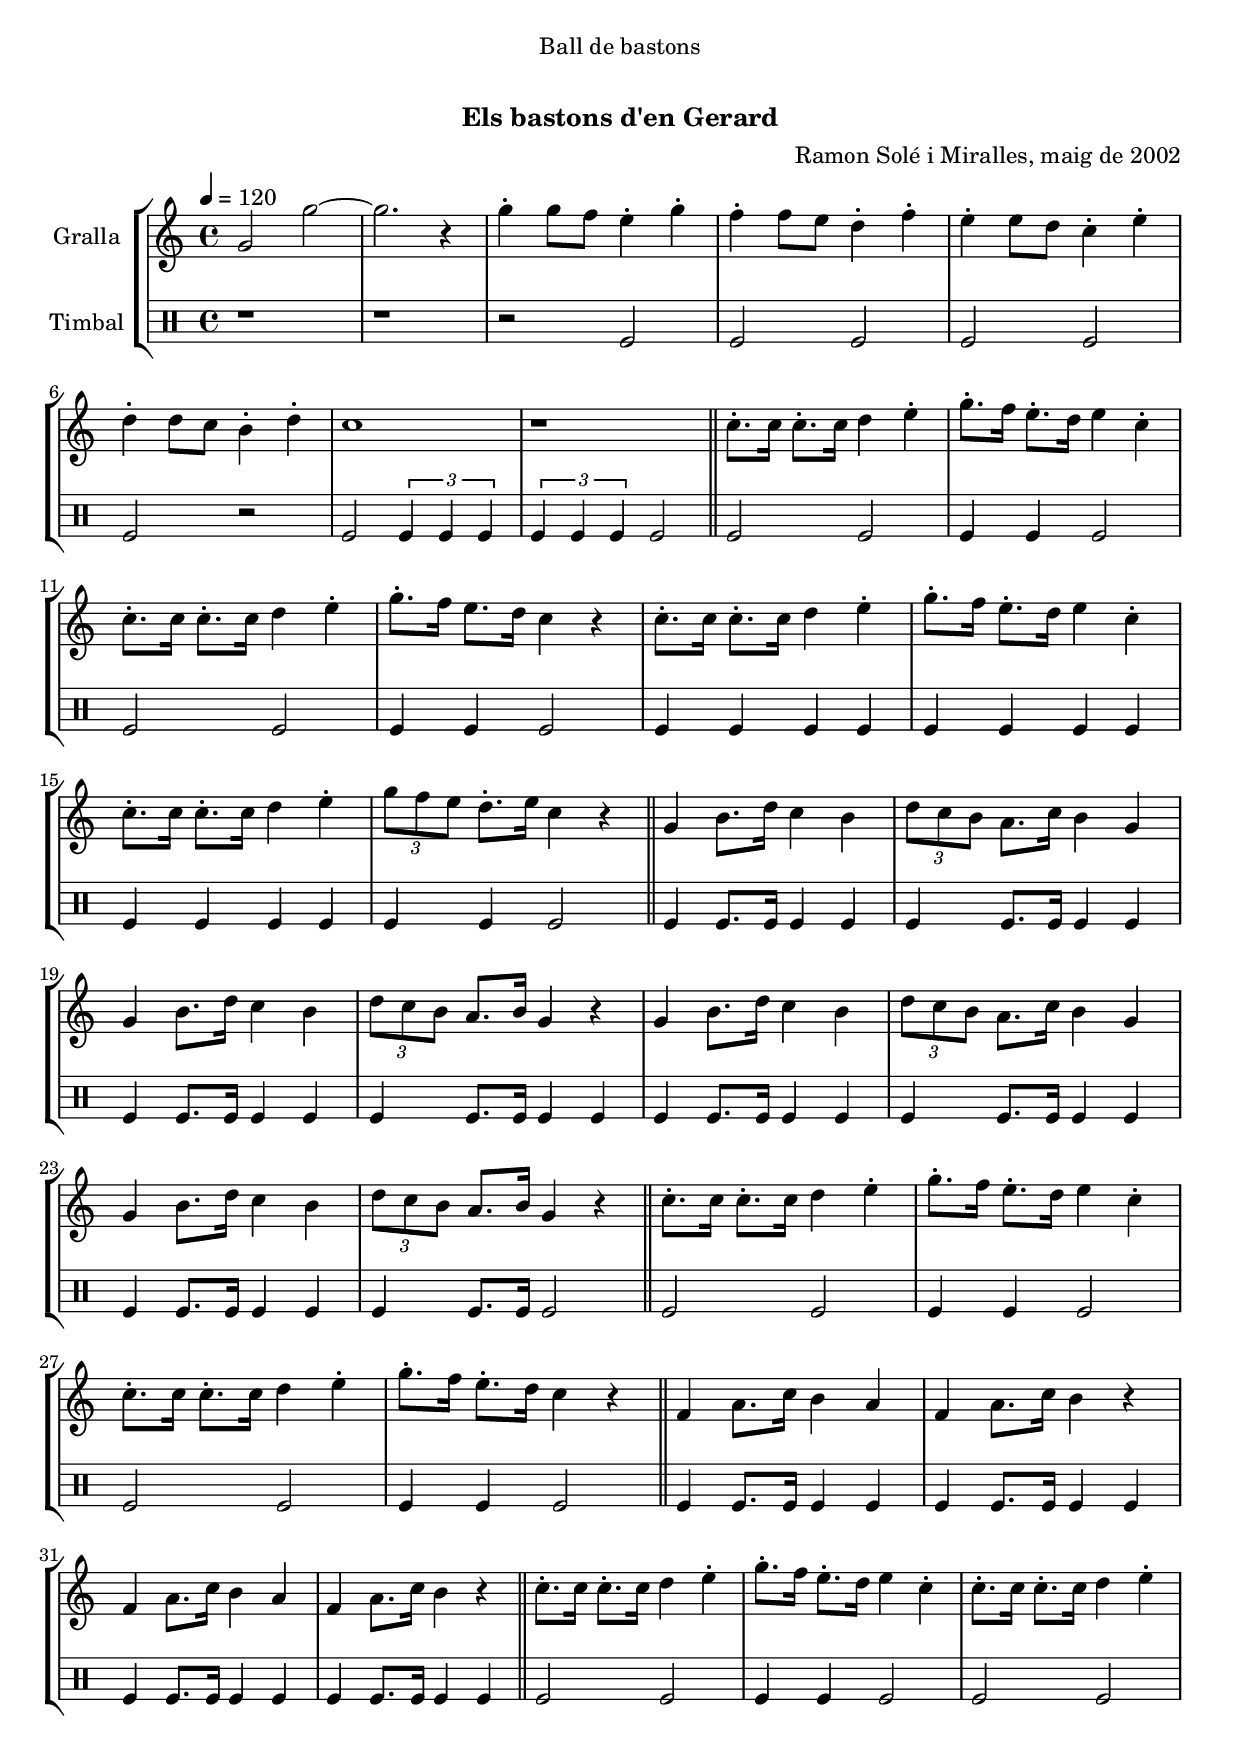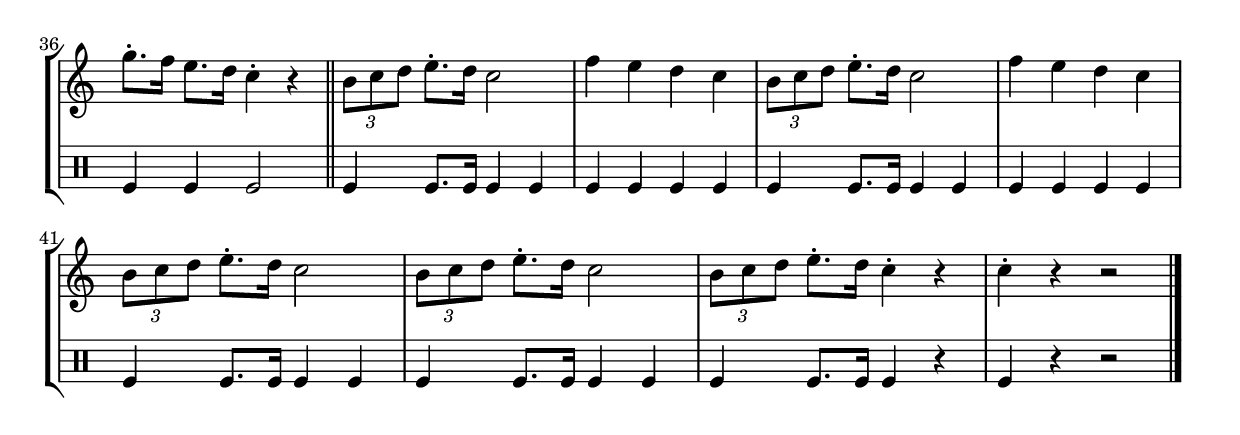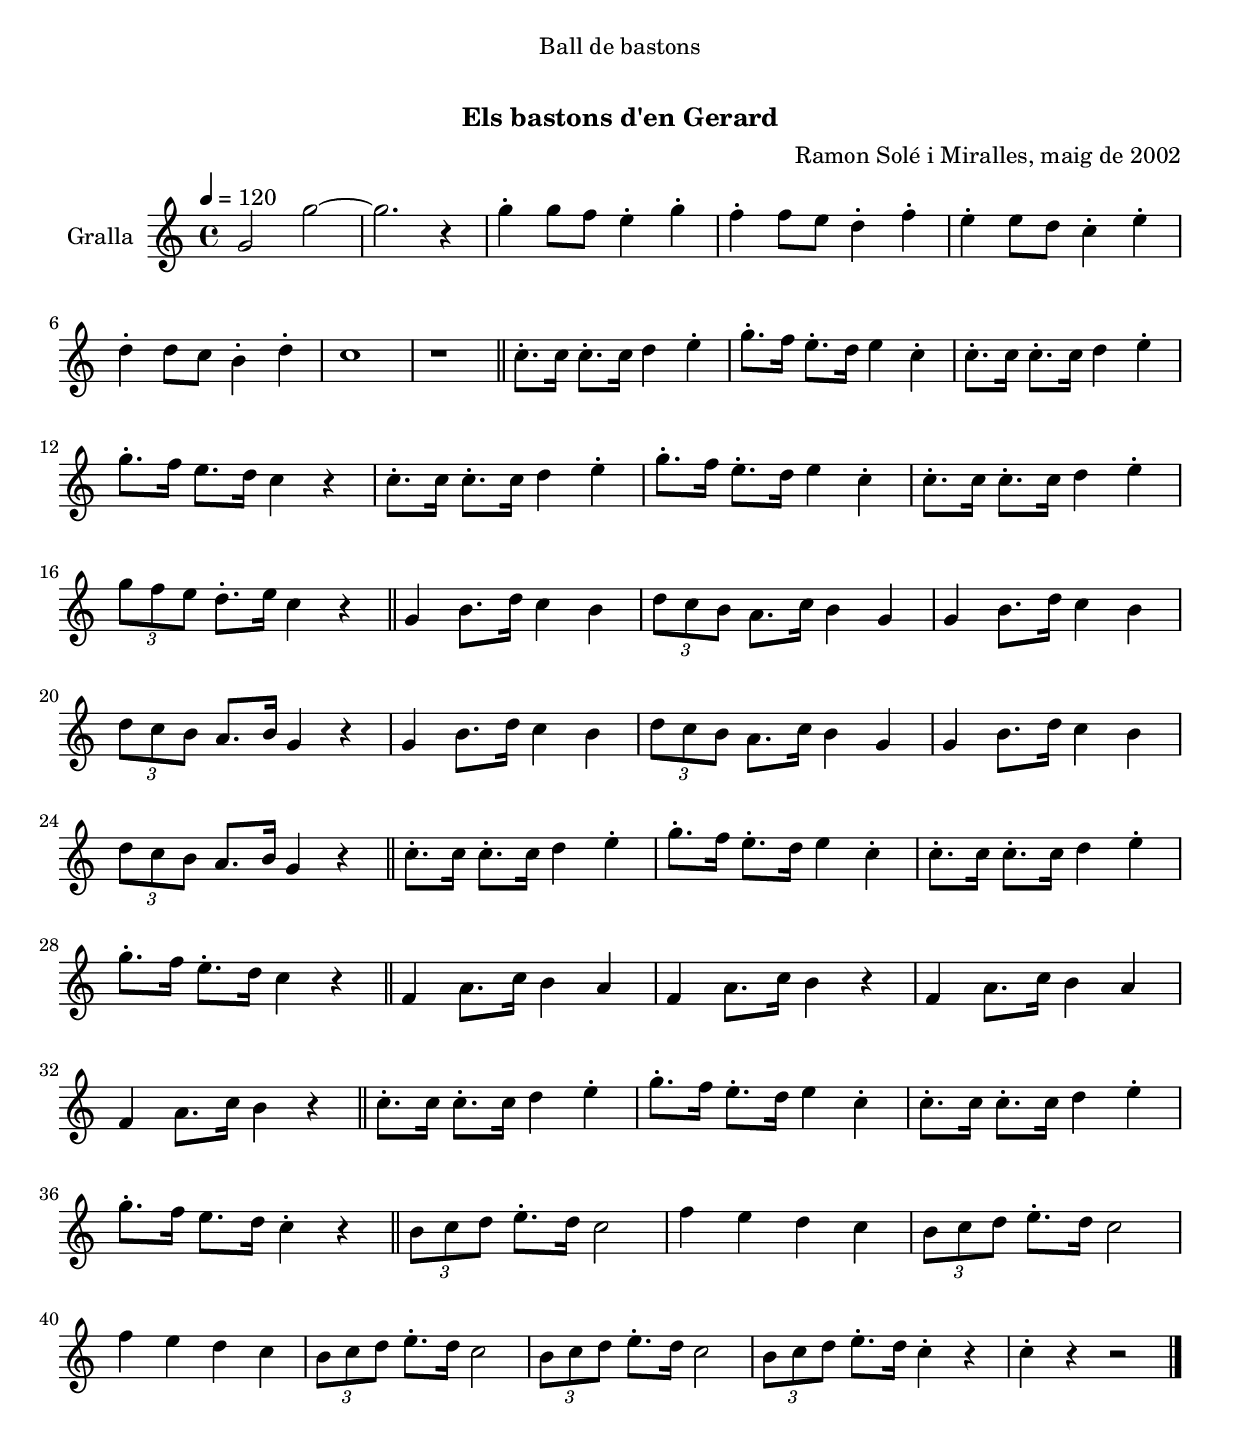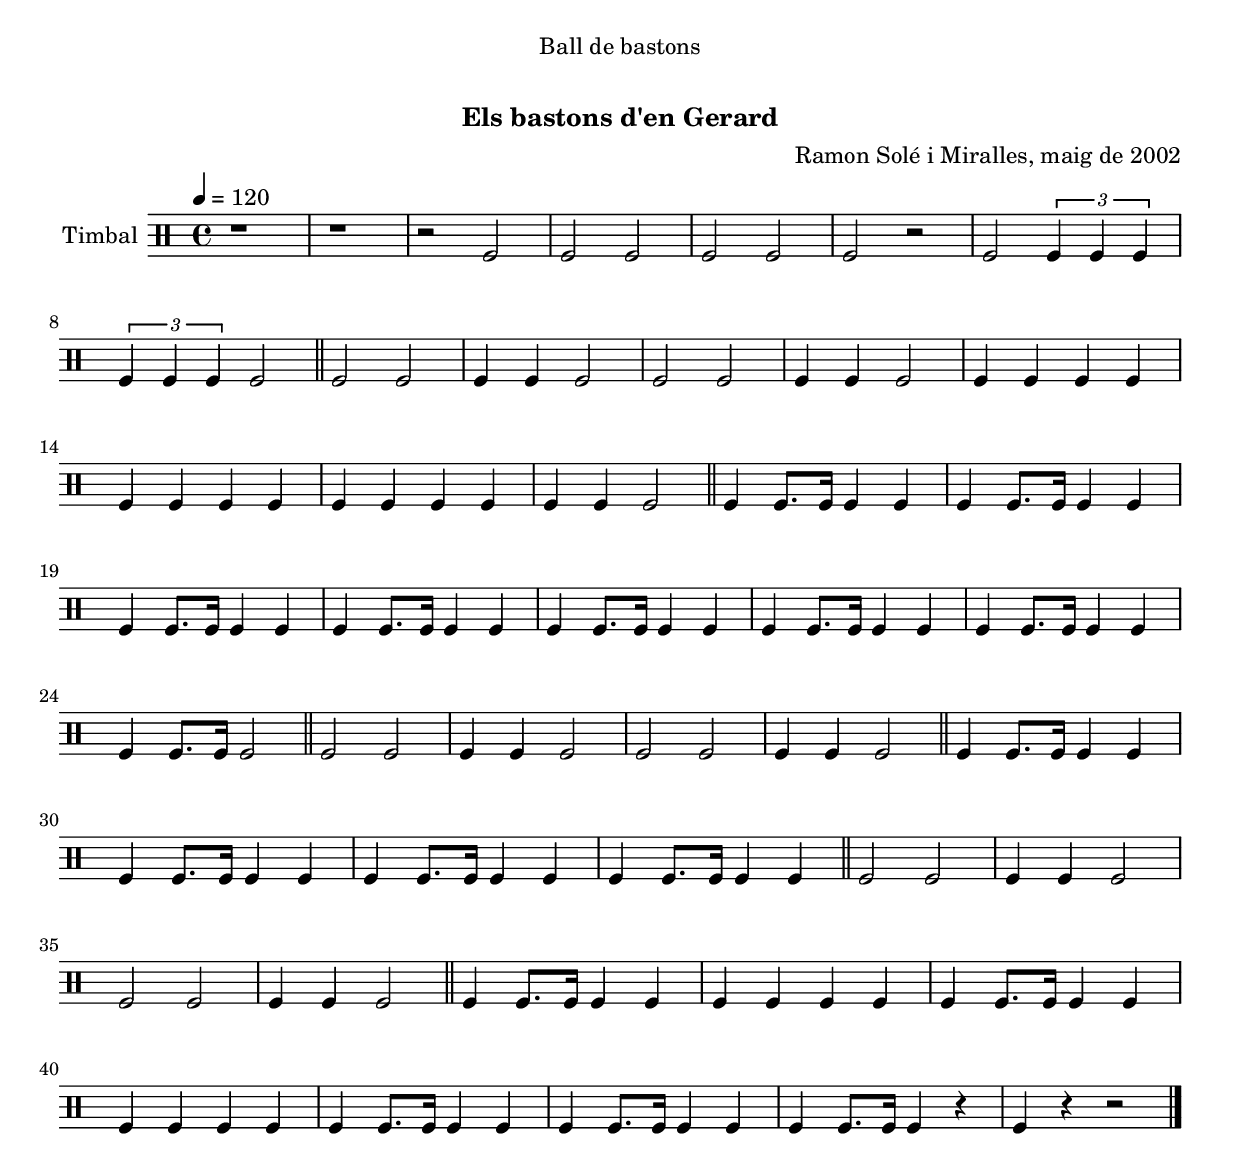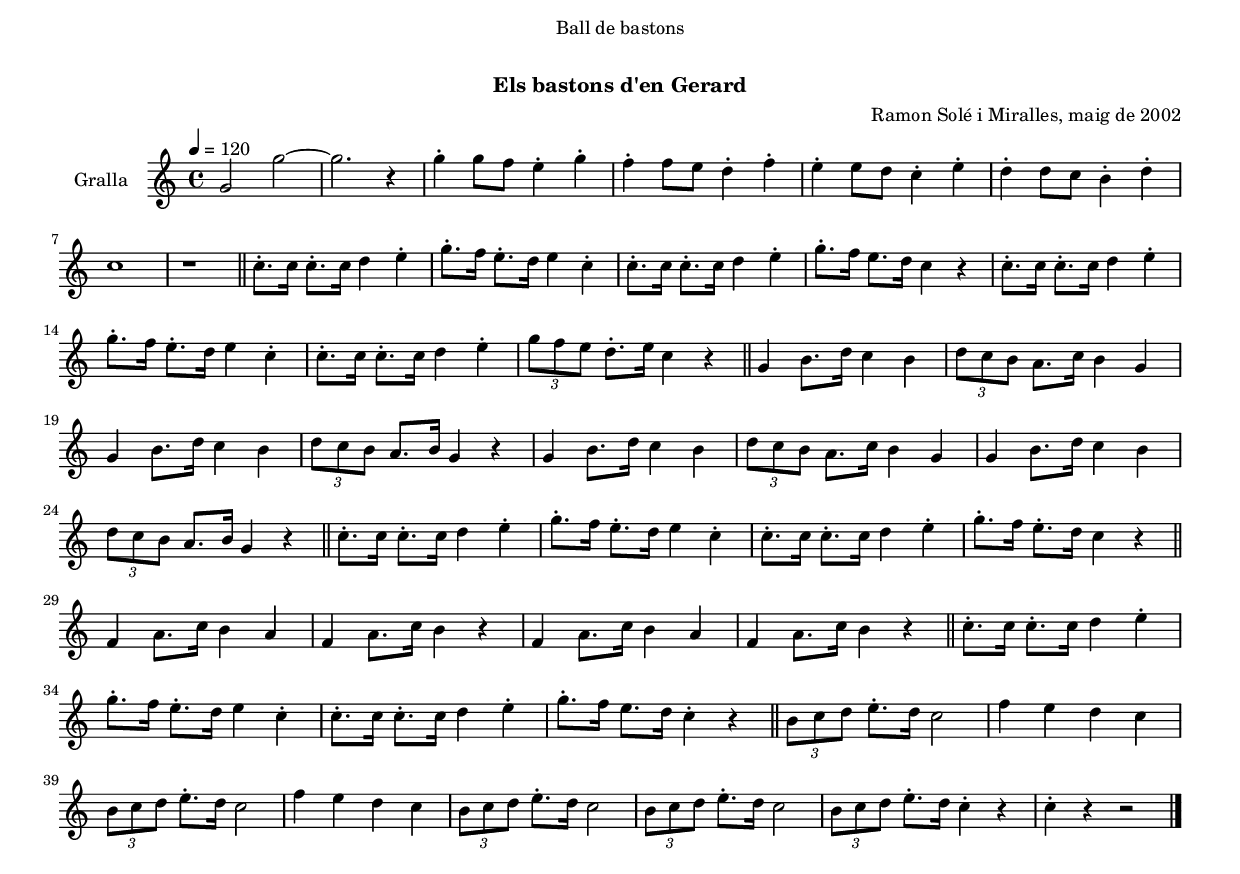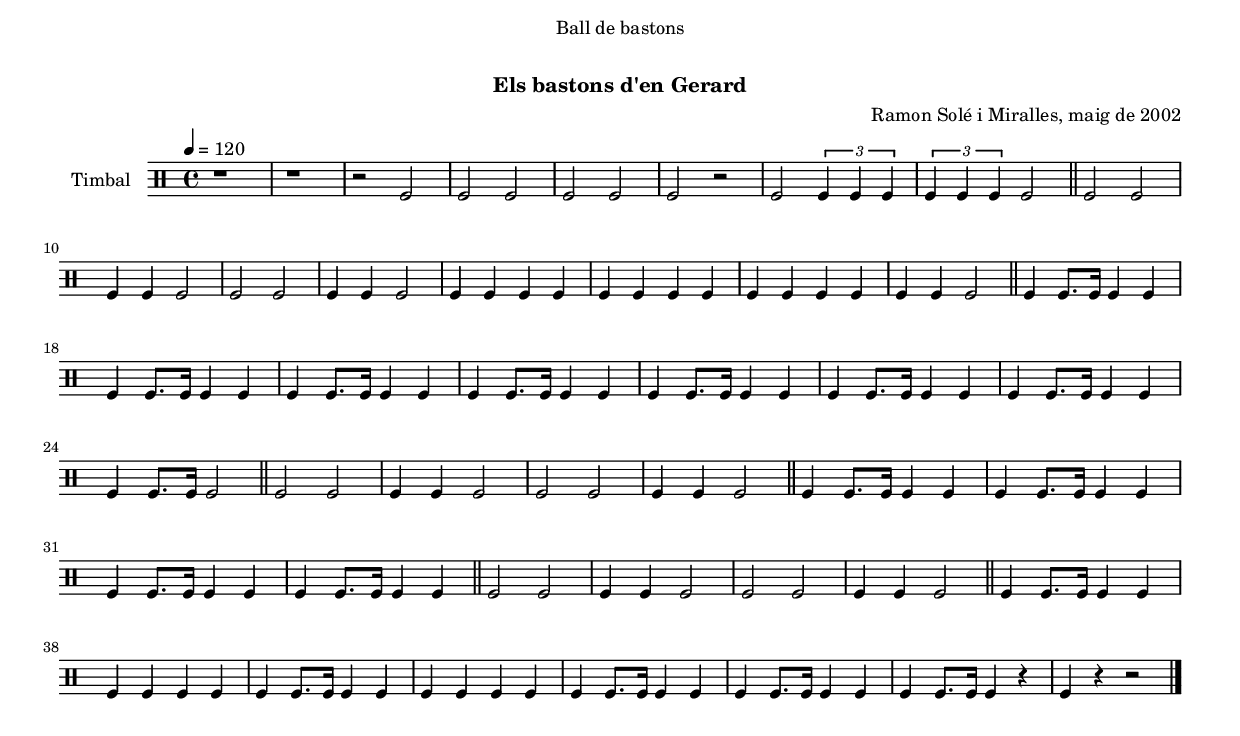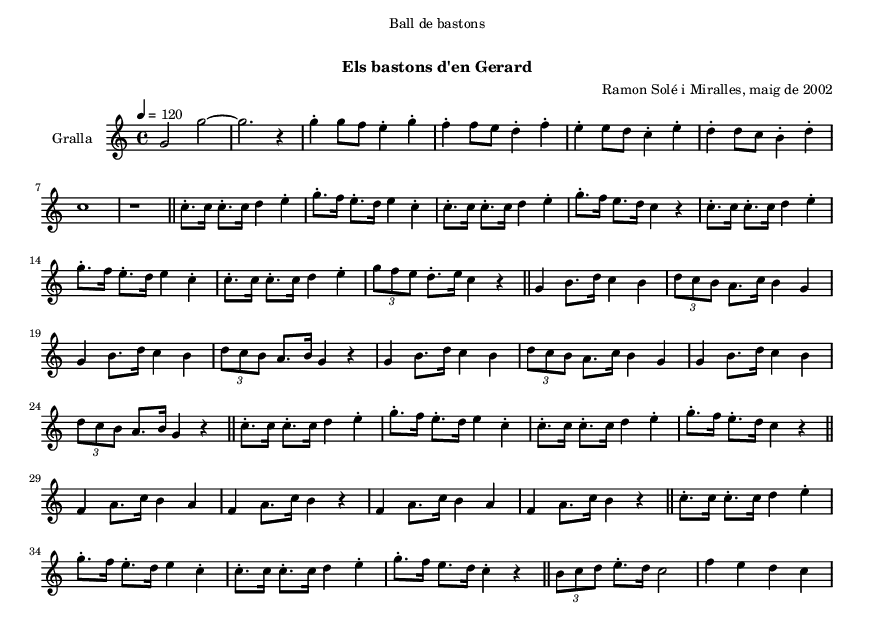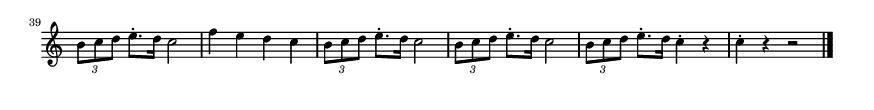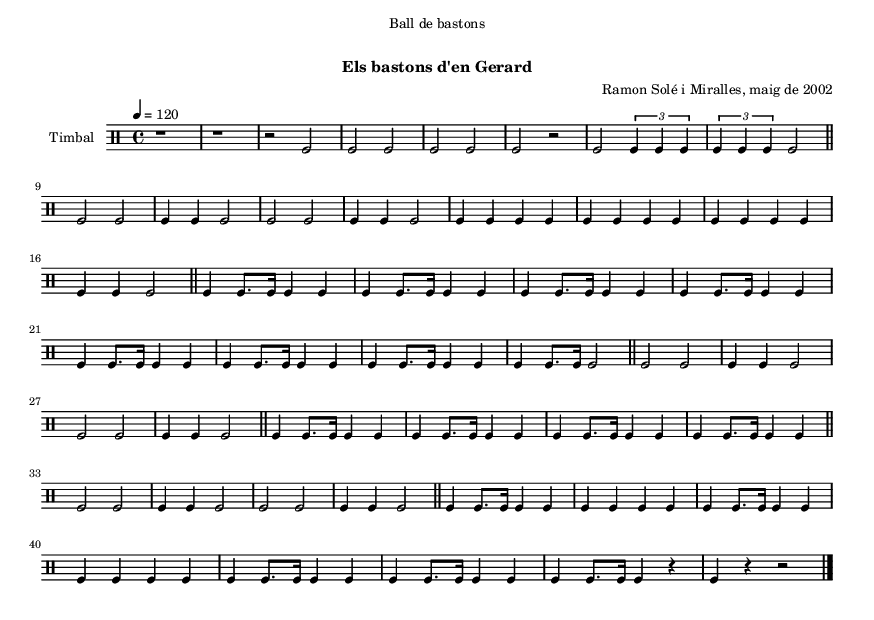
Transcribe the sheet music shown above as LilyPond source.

\version "2.16.0"

\header {
  dedication="Ball de bastons"
  title="   "
  subtitle="Els bastons d'en Gerard"
  subsubtitle=""
  poet=""
  meter=""
  piece=""
  composer="Ramon Solé i Miralles, maig de 2002"
  arranger=""
  opus=""
  instrument=""
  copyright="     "
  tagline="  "
}

liniaroAa =
\relative g'
{
  \tempo 4=120
  \clef treble
  \key c \major
  \time 4/4
  g2 g' ~  |
  g2. r4  |
  g4-. g8 f e4-. g-.  |
  f4-. f8 e d4-. f-.  |
  %05
  e4-. e8 d c4-. e-.  |
  d4-. d8 c b4-. d-.  |
  c1  |
  r1  \bar "||"
  c8.-. c16 c8.-. c16 d4 e-.  |
  %10
  g8.-. f16 e8.-. d16 e4 c-.  |
  c8.-. c16 c8.-. c16 d4 e-.  |
  g8.-. f16 e8. d16 c4 r  |
  c8.-. c16 c8.-. c16 d4 e-.  |
  g8.-. f16 e8.-. d16 e4 c-.  |
  %15
  c8.-. c16 c8.-. c16 d4 e-.  |
  \times 2/3 { g8 f e } d8.-. e16 c4 r  \bar "||"
  g4 b8. d16 c4 b  |
  \times 2/3 { d8 c b } a8. c16 b4 g  |
  g4 b8. d16 c4 b  |
  %20
  \times 2/3 { d8 c b } a8. b16 g4 r  |
  g4 b8. d16 c4 b  |
  \times 2/3 { d8 c b } a8. c16 b4 g  |
  g4 b8. d16 c4 b  |
  \times 2/3 { d8 c b } a8. b16 g4 r  \bar "||"
  %25
  c8.-. c16 c8.-. c16 d4 e-.  |
  g8.-. f16 e8.-. d16 e4 c-.  |
  c8.-. c16 c8.-. c16 d4 e-.  |
  g8.-. f16 e8.-. d16 c4 r  \bar "||"
  f,4 a8. c16 b4 a  |
  %30
  f4 a8. c16 b4 r  |
  f4 a8. c16 b4 a  |
  f4 a8. c16 b4 r  \bar "||"
  c8.-. c16 c8.-. c16 d4 e-.  |
  g8.-. f16 e8.-. d16 e4 c-.  |
  %35
  c8.-. c16 c8.-. c16 d4 e-.  |
  g8.-. f16 e8. d16 c4-. r  \bar "||"
  \times 2/3 { b8 c d } e8.-. d16 c2  |
  f4 e d c  |
  \times 2/3 { b8 c d } e8.-. d16 c2  |
  %40
  f4 e d c  |
  \times 2/3 { b8 c d } e8.-. d16 c2  |
  \times 2/3 { b8 c d } e8.-. d16 c2  |
  \times 2/3 { b8 c d } e8.-. d16 c4-. r  |
  c4-. r r2  \bar "|."
}

liniaroAb =
\drummode
{
  \tempo 4=120
  \time 4/4
  r1  |
  r1  |
  r2 tomfl  |
  tomfl2 tomfl  |
  %05
  tomfl2 tomfl  |
  tomfl2 r2  | % kompletite
  tomfl2 \times 2/3 { tomfl4 tomfl tomfl }  |
  \times 2/3 { tomfl4 tomfl tomfl } tomfl2  \bar "||"
  tomfl2 tomfl  |
  %10
  tomfl4 tomfl tomfl2  |
  tomfl2 tomfl  |
  tomfl4 tomfl tomfl2  |
  tomfl4 tomfl tomfl tomfl  |
  tomfl4 tomfl tomfl tomfl  |
  %15
  tomfl4 tomfl tomfl tomfl  |
  tomfl4 tomfl tomfl2  \bar "||"
  tomfl4 tomfl8. tomfl16 tomfl4 tomfl  |
  tomfl4 tomfl8. tomfl16 tomfl4 tomfl  |
  tomfl4 tomfl8. tomfl16 tomfl4 tomfl  |
  %20
  tomfl4 tomfl8. tomfl16 tomfl4 tomfl  |
  tomfl4 tomfl8. tomfl16 tomfl4 tomfl  |
  tomfl4 tomfl8. tomfl16 tomfl4 tomfl  |
  tomfl4 tomfl8. tomfl16 tomfl4 tomfl  |
  tomfl4 tomfl8. tomfl16 tomfl2  \bar "||"
  %25
  tomfl2 tomfl  |
  tomfl4 tomfl tomfl2  |
  tomfl2 tomfl  |
  tomfl4 tomfl tomfl2  \bar "||"
  tomfl4 tomfl8. tomfl16 tomfl4 tomfl  |
  %30
  tomfl4 tomfl8. tomfl16 tomfl4 tomfl  |
  tomfl4 tomfl8. tomfl16 tomfl4 tomfl  |
  tomfl4 tomfl8. tomfl16 tomfl4 tomfl  \bar "||"
  tomfl2 tomfl  |
  tomfl4 tomfl tomfl2  |
  %35
  tomfl2 tomfl  |
  tomfl4 tomfl tomfl2  \bar "||"
  tomfl4 tomfl8. tomfl16 tomfl4 tomfl  |
  tomfl4 tomfl tomfl tomfl  |
  tomfl4 tomfl8. tomfl16 tomfl4 tomfl  |
  %40
  tomfl4 tomfl tomfl tomfl  |
  tomfl4 tomfl8. tomfl16 tomfl4 tomfl  |
  tomfl4 tomfl8. tomfl16 tomfl4 tomfl  |
  tomfl4 tomfl8. tomfl16 tomfl4 r  |
  tomfl4 r r2  \bar "|."
}

\book {

\paper {
  print-page-number = false
  #(set-paper-size "a4")
  #(layout-set-staff-size 20)
}

\bookpart {
  \score {
    \new StaffGroup {
      \override Score.RehearsalMark #'self-alignment-X = #LEFT
      <<
        \new Staff \with {instrumentName = #"Gralla" } \liniaroAa
        \new DrumStaff \with {instrumentName = #"Timbal" } \liniaroAb
      >>
    }
    \layout {}
  }\score { \unfoldRepeats
    \new StaffGroup {
      \override Score.RehearsalMark #'self-alignment-X = #LEFT
      <<
        \new Staff \with {instrumentName = #"Gralla" } \liniaroAa
        \new DrumStaff \with {instrumentName = #"Timbal" } \liniaroAb
      >>
    }
    \midi {}
  }
}

\bookpart {
  \header {}
  \score {
    \new StaffGroup {
      \override Score.RehearsalMark #'self-alignment-X = #LEFT
      <<
        \new Staff \with {instrumentName = #"Gralla" } \liniaroAa
      >>
    }
    \layout {}
  }\score { \unfoldRepeats
    \new StaffGroup {
      \override Score.RehearsalMark #'self-alignment-X = #LEFT
      <<
        \new Staff \with {instrumentName = #"Gralla" } \liniaroAa
      >>
    }
    \midi {}
  }
}

\bookpart {
  \header {}
  \score {
    \new StaffGroup {
      \override Score.RehearsalMark #'self-alignment-X = #LEFT
      <<
        \new DrumStaff \with {instrumentName = #"Timbal" } \liniaroAb
      >>
    }
    \layout {}
  }\score { \unfoldRepeats
    \new StaffGroup {
      \override Score.RehearsalMark #'self-alignment-X = #LEFT
      <<
        \new DrumStaff \with {instrumentName = #"Timbal" } \liniaroAb
      >>
    }
    \midi {}
  }
}

}

\book {

\paper {
  print-page-number = false
  #(set-paper-size "a5landscape")
  #(layout-set-staff-size 16)
}

\bookpart {
  \header {}
  \score {
    \new StaffGroup {
      \override Score.RehearsalMark #'self-alignment-X = #LEFT
      <<
        \new Staff \with {instrumentName = #"Gralla" } \liniaroAa
      >>
    }
    \layout {}
  }
}

\bookpart {
  \header {}
  \score {
    \new StaffGroup {
      \override Score.RehearsalMark #'self-alignment-X = #LEFT
      <<
        \new DrumStaff \with {instrumentName = #"Timbal" } \liniaroAb
      >>
    }
    \layout {}
  }
}

}

\book {

\paper {
  print-page-number = false
  #(set-paper-size "a6landscape")
  #(layout-set-staff-size 12)
}

\bookpart {
  \header {}
  \score {
    \new StaffGroup {
      \override Score.RehearsalMark #'self-alignment-X = #LEFT
      <<
        \new Staff \with {instrumentName = #"Gralla" } \liniaroAa
      >>
    }
    \layout {}
  }
}

\bookpart {
  \header {}
  \score {
    \new StaffGroup {
      \override Score.RehearsalMark #'self-alignment-X = #LEFT
      <<
        \new DrumStaff \with {instrumentName = #"Timbal" } \liniaroAb
      >>
    }
    \layout {}
  }
}

}

